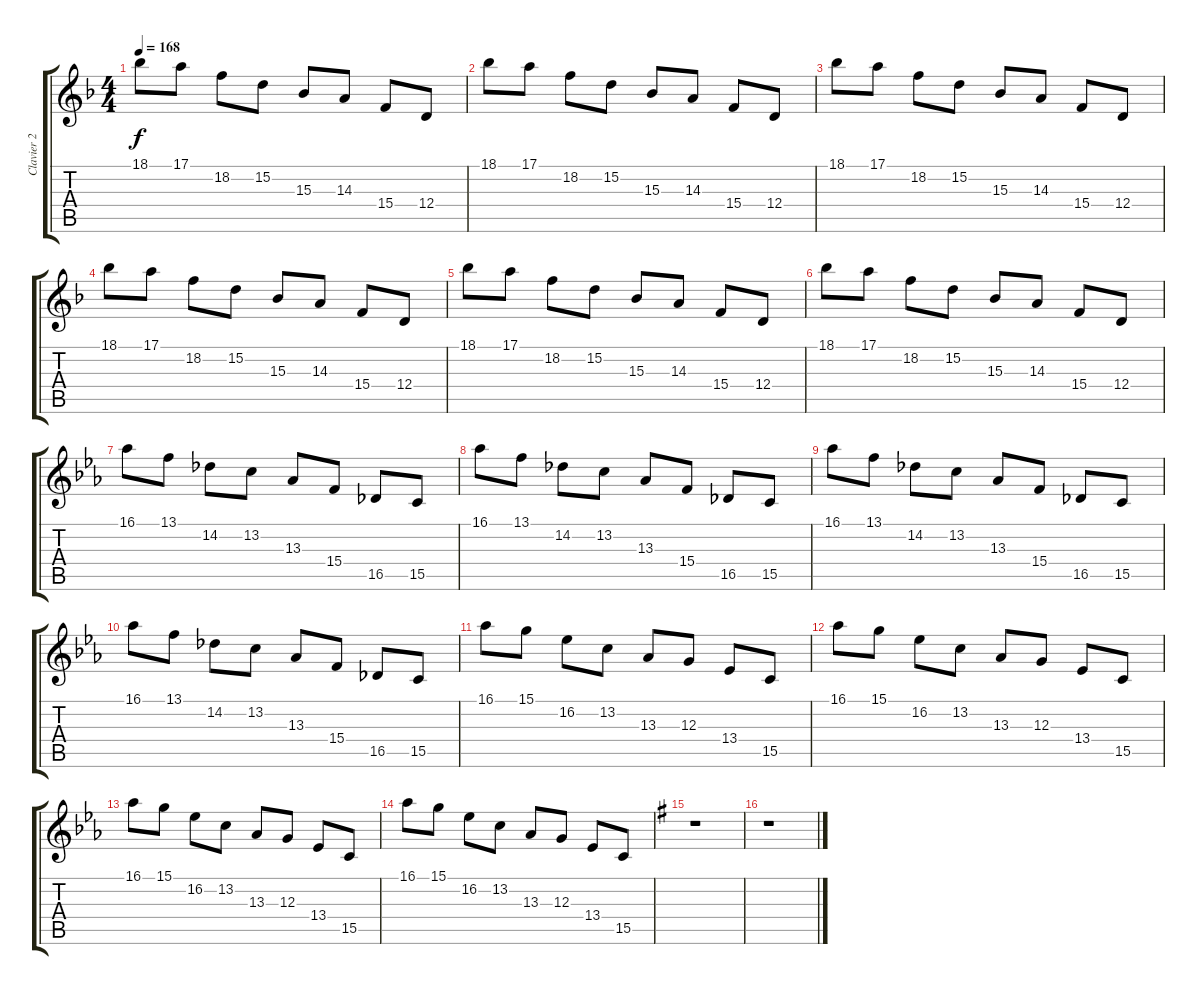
\track ("Clavier 2" "Clavier 2") {instrument musicbox}
\staff {score tabs}
\tuning (E4 B3 G3 D3 A2 E2) {hide}
\ts (4 4)
\tempo 168
\clef g2
\ks f
18.1.8{dy f} 17.1.8 18.2.8 15.2.8 15.3.8 14.3.8 15.4.8 12.4.8 |
18.1.8 17.1.8 18.2.8 15.2.8 15.3.8 14.3.8 15.4.8 12.4.8 |
18.1.8 17.1.8 18.2.8 15.2.8 15.3.8 14.3.8 15.4.8 12.4.8 |
18.1.8 17.1.8 18.2.8 15.2.8 15.3.8 14.3.8 15.4.8 12.4.8 |
18.1.8 17.1.8 18.2.8 15.2.8 15.3.8 14.3.8 15.4.8 12.4.8 |
18.1.8 17.1.8 18.2.8 15.2.8 15.3.8 14.3.8 15.4.8 12.4.8 |
\ks eb
16.1.8 13.1.8 14.2.8 13.2.8 13.3.8 15.4.8 16.5.8 15.5.8 |
16.1.8 13.1.8 14.2.8 13.2.8 13.3.8 15.4.8 16.5.8 15.5.8 |
16.1.8 13.1.8 14.2.8 13.2.8 13.3.8 15.4.8 16.5.8 15.5.8 |
16.1.8 13.1.8 14.2.8 13.2.8 13.3.8 15.4.8 16.5.8 15.5.8 |
16.1.8 15.1.8 16.2.8 13.2.8 13.3.8 12.3.8 13.4.8 15.5.8 |
16.1.8 15.1.8 16.2.8 13.2.8 13.3.8 12.3.8 13.4.8 15.5.8 |
16.1.8 15.1.8 16.2.8 13.2.8 13.3.8 12.3.8 13.4.8 15.5.8 |
16.1.8 15.1.8 16.2.8 13.2.8 13.3.8 12.3.8 13.4.8 15.5.8 |
\ks g
r.1 |
r.1
